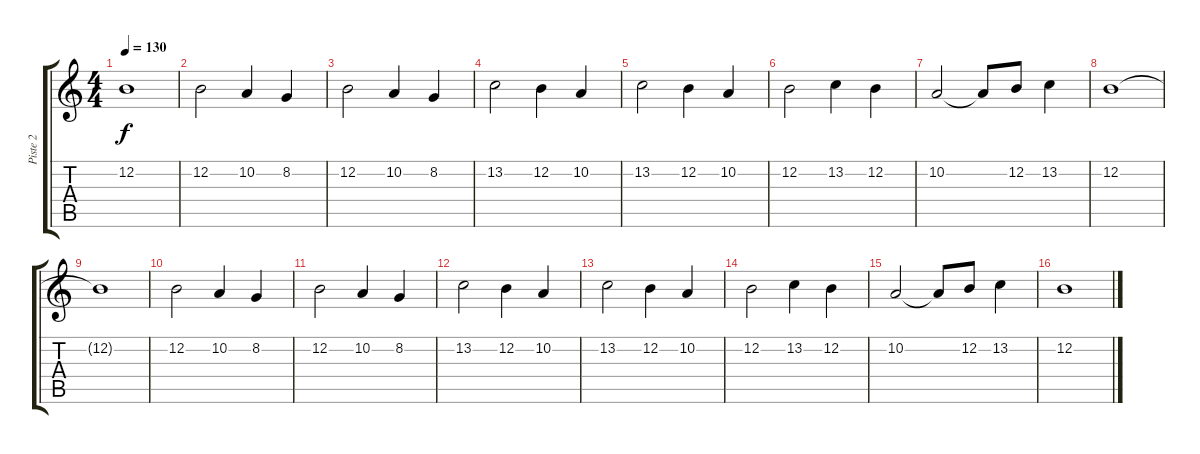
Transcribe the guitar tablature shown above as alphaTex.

\track ("Piste 2" "Piste 2") {instrument synthstrings2}
\staff {score tabs}
\tuning (E4 B3 G3 D3 A2 E2) {hide}
\ts (4 4)
\tempo 130
\clef g2
\ks c
12.2{t}.1{dy f} |
12.2.2 10.2.4 8.2.4 |
12.2.2 10.2.4 8.2.4 |
13.2.2 12.2.4 10.2.4 |
13.2.2 12.2.4 10.2.4 |
12.2.2 13.2.4 12.2.4 |
10.2.2 10.2{t}.8 12.2.8 13.2.4 |
12.2.1 |
12.2{t}.1 |
12.2.2 10.2.4 8.2.4 |
12.2.2 10.2.4 8.2.4 |
13.2.2 12.2.4 10.2.4 |
13.2.2 12.2.4 10.2.4 |
12.2.2 13.2.4 12.2.4 |
10.2.2 10.2{t}.8 12.2.8 13.2.4 |
12.2.1
